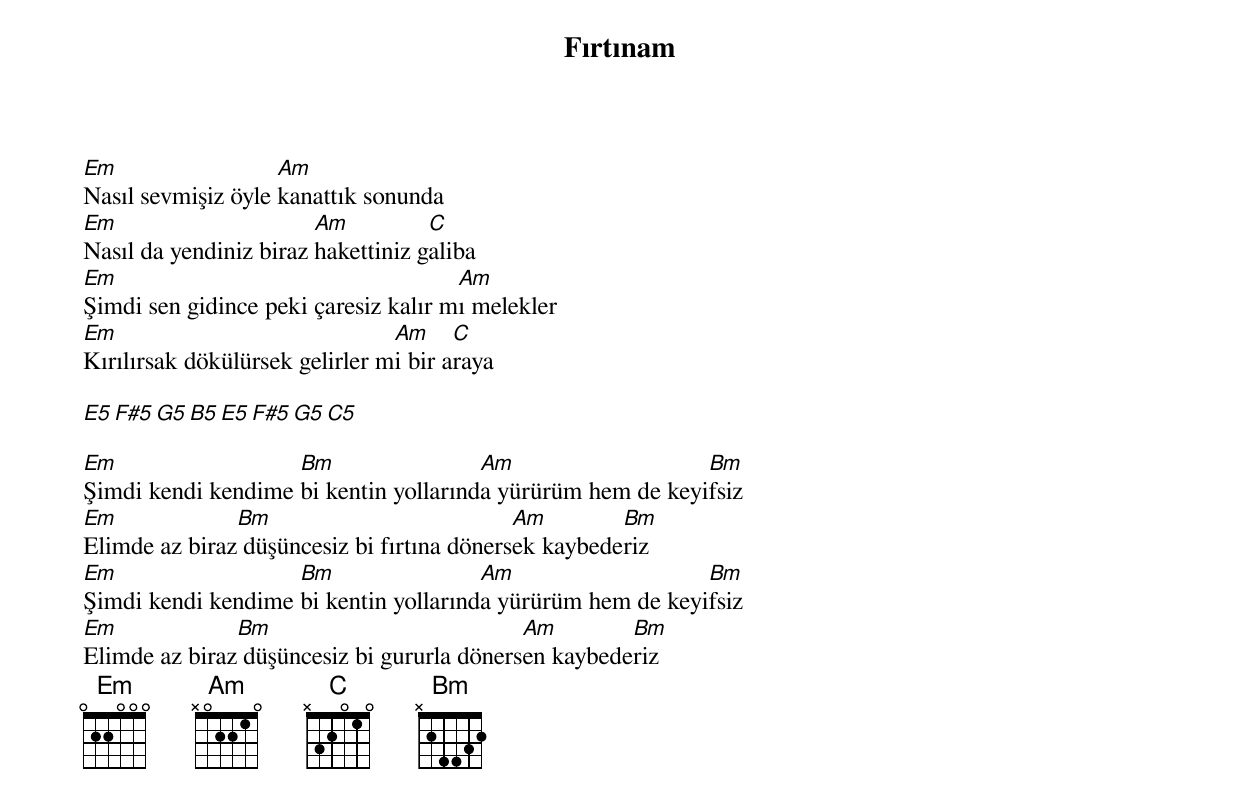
{title: Fırtınam}
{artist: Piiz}

Em                  Am
Nasıl sevmişiz öyle kanattık sonunda
Em                      Am          C
Nasıl da yendiniz biraz hakettiniz galiba
Em                                    Am
Şimdi sen gidince peki çaresiz kalır mı melekler
Em                              Am     C
Kırılırsak dökülürsek gelirler mi bir araya

E5   F#5   G5   B5            E5   F#5  G5   C5

Em                  Bm                 Am                   Bm
Şimdi kendi kendime bi kentin yollarında yürürüm hem de keyifsiz
Em             Bm                           Am        Bm
Elimde az biraz düşüncesiz bi fırtına dönersek kaybederiz
Em                  Bm                 Am                   Bm
Şimdi kendi kendime bi kentin yollarında yürürüm hem de keyifsiz
Em             Bm                           Am        Bm
Elimde az biraz düşüncesiz bi gururla dönersen kaybederiz
